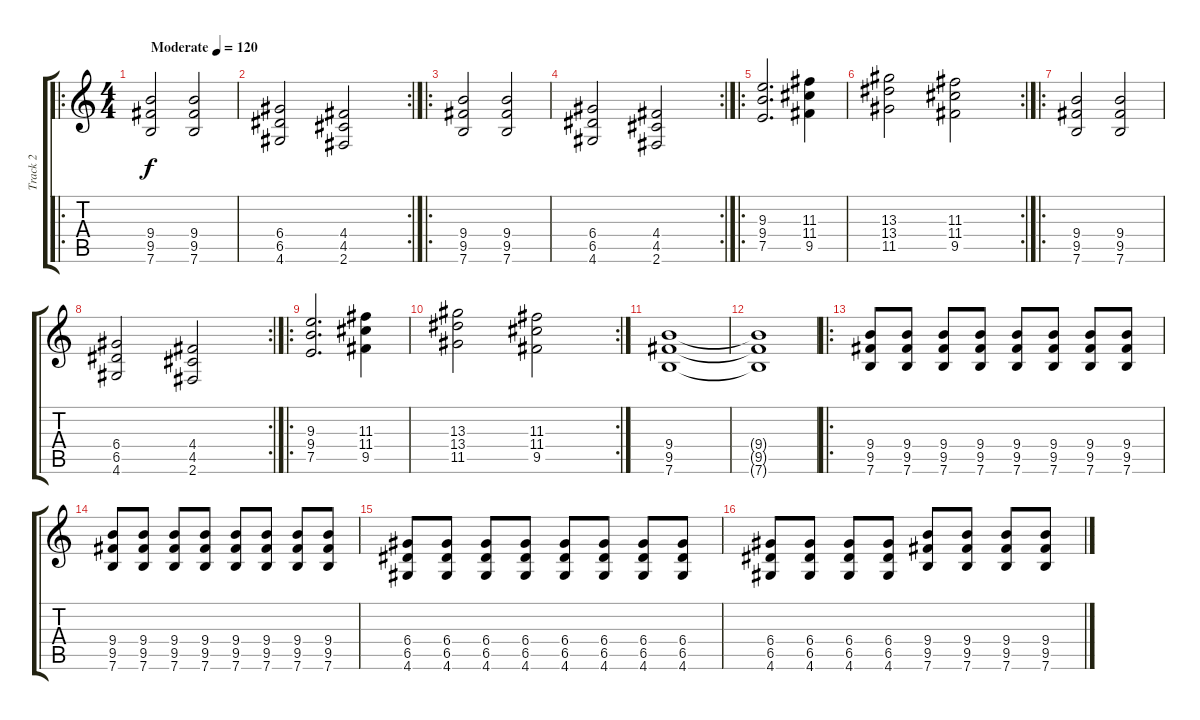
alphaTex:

\track ("Track 2" "Track 2") {instrument distortionguitar}
\staff {score tabs}
\tuning (E4 B3 G3 D3 A2 E2) {hide}
\ro
\ts (4 4)
\tempo (120 "Moderate")
\clef g2
\ks c
(9.4 9.5 7.6).2{dy f instrument distortionguitar} (9.4 9.5 7.6).2 |
\rc 2
(6.4 6.5 4.6).2 (4.4 4.5 2.6).2 |
\ro
(9.4 9.5 7.6).2 (9.4 9.5 7.6).2 |
\rc 2
(6.4 6.5 4.6).2 (4.4 4.5 2.6).2 |
\ro
(9.3 9.4 7.5).2{d} (11.3 11.4 9.5).4 |
\rc 2
(13.3 13.4 11.5).2 (11.3 11.4 9.5).2 |
\ro
(9.4 9.5 7.6).2 (9.4 9.5 7.6).2 |
\rc 2
(6.4 6.5 4.6).2 (4.4 4.5 2.6).2 |
\ro
(9.3 9.4 7.5).2{d} (11.3 11.4 9.5).4 |
\rc 2
(13.3 13.4 11.5).2 (11.3 11.4 9.5).2 |
(9.4 9.5 7.6).1 |
(9.4{t} 9.5{t} 7.6{t}).1 |
\ro
(9.4 9.5 7.6).8 (9.4 9.5 7.6).8 (9.4 9.5 7.6).8 (9.4 9.5 7.6).8 (9.4 9.5 7.6).8 (9.4 9.5 7.6).8 (9.4 9.5 7.6).8 (9.4 9.5 7.6).8 |
(9.4 9.5 7.6).8 (9.4 9.5 7.6).8 (9.4 9.5 7.6).8 (9.4 9.5 7.6).8 (9.4 9.5 7.6).8 (9.4 9.5 7.6).8 (9.4 9.5 7.6).8 (9.4 9.5 7.6).8 |
(6.4 6.5 4.6).8 (6.4 6.5 4.6).8 (6.4 6.5 4.6).8 (6.4 6.5 4.6).8 (6.4 6.5 4.6).8 (6.4 6.5 4.6).8 (6.4 6.5 4.6).8 (6.4 6.5 4.6).8 |
(6.4 6.5 4.6).8 (6.4 6.5 4.6).8 (6.4 6.5 4.6).8 (6.4 6.5 4.6).8 (9.4 9.5 7.6).8 (9.4 9.5 7.6).8 (9.4 9.5 7.6).8 (9.4 9.5 7.6).8
